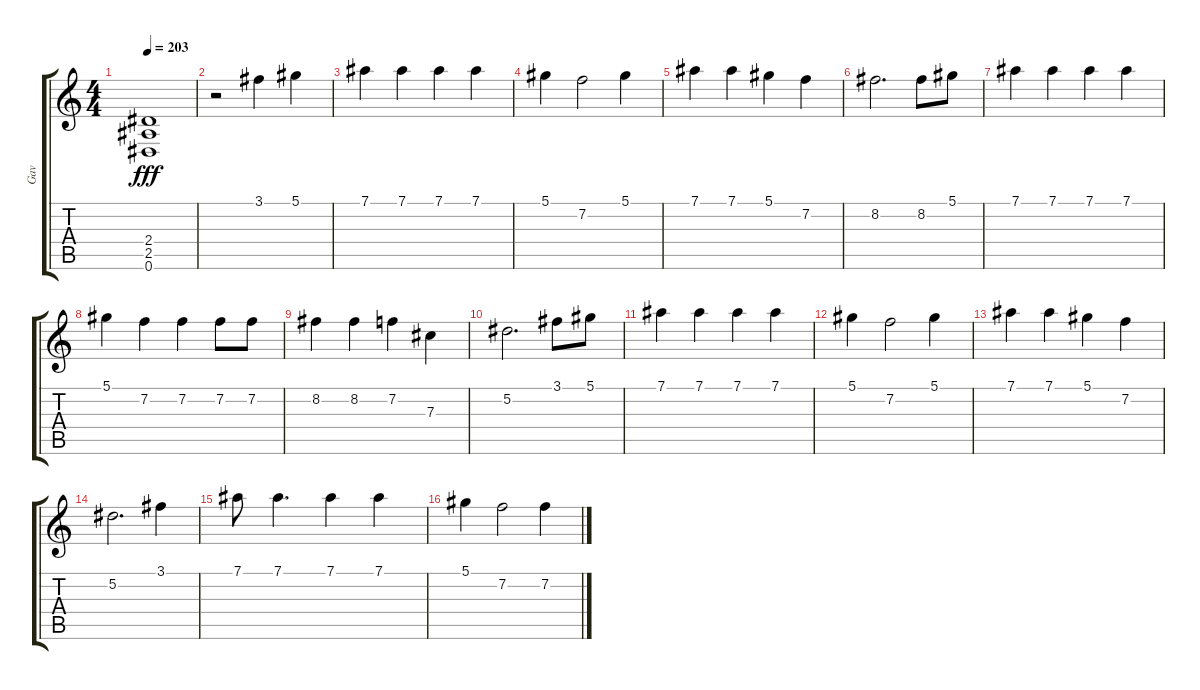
\track ("Gav" "Gav") {instrument overdrivenguitar}
\staff {score tabs}
\tuning (Eb4 Bb3 Gb3 Db3 Ab2 Eb2) {hide}
\ts (4 4)
\tempo 203
\clef g2
\ks c
(2.4 2.5 0.6).1{dy fff} |
r.2 3.1.4 5.1.4 |
7.1.4 7.1.4 7.1.4 7.1.4 |
5.1.4 7.2.2 5.1.4 |
7.1.4 7.1.4 5.1.4 7.2.4 |
8.2.2{d} 8.2.8 5.1.8 |
7.1.4 7.1.4 7.1.4 7.1.4 |
5.1.4 7.2.4 7.2.4 7.2.8 7.2.8 |
8.2.4 8.2.4 7.2.4 7.3.4 |
5.2.2{d} 3.1.8 5.1.8 |
7.1.4 7.1.4 7.1.4 7.1.4 |
5.1.4 7.2.2 5.1.4 |
7.1.4 7.1.4 5.1.4 7.2.4 |
5.2.2{d} 3.1.4 |
7.1.8 7.1.4{d} 7.1.4 7.1.4 |
5.1.4 7.2.2 7.2.4
